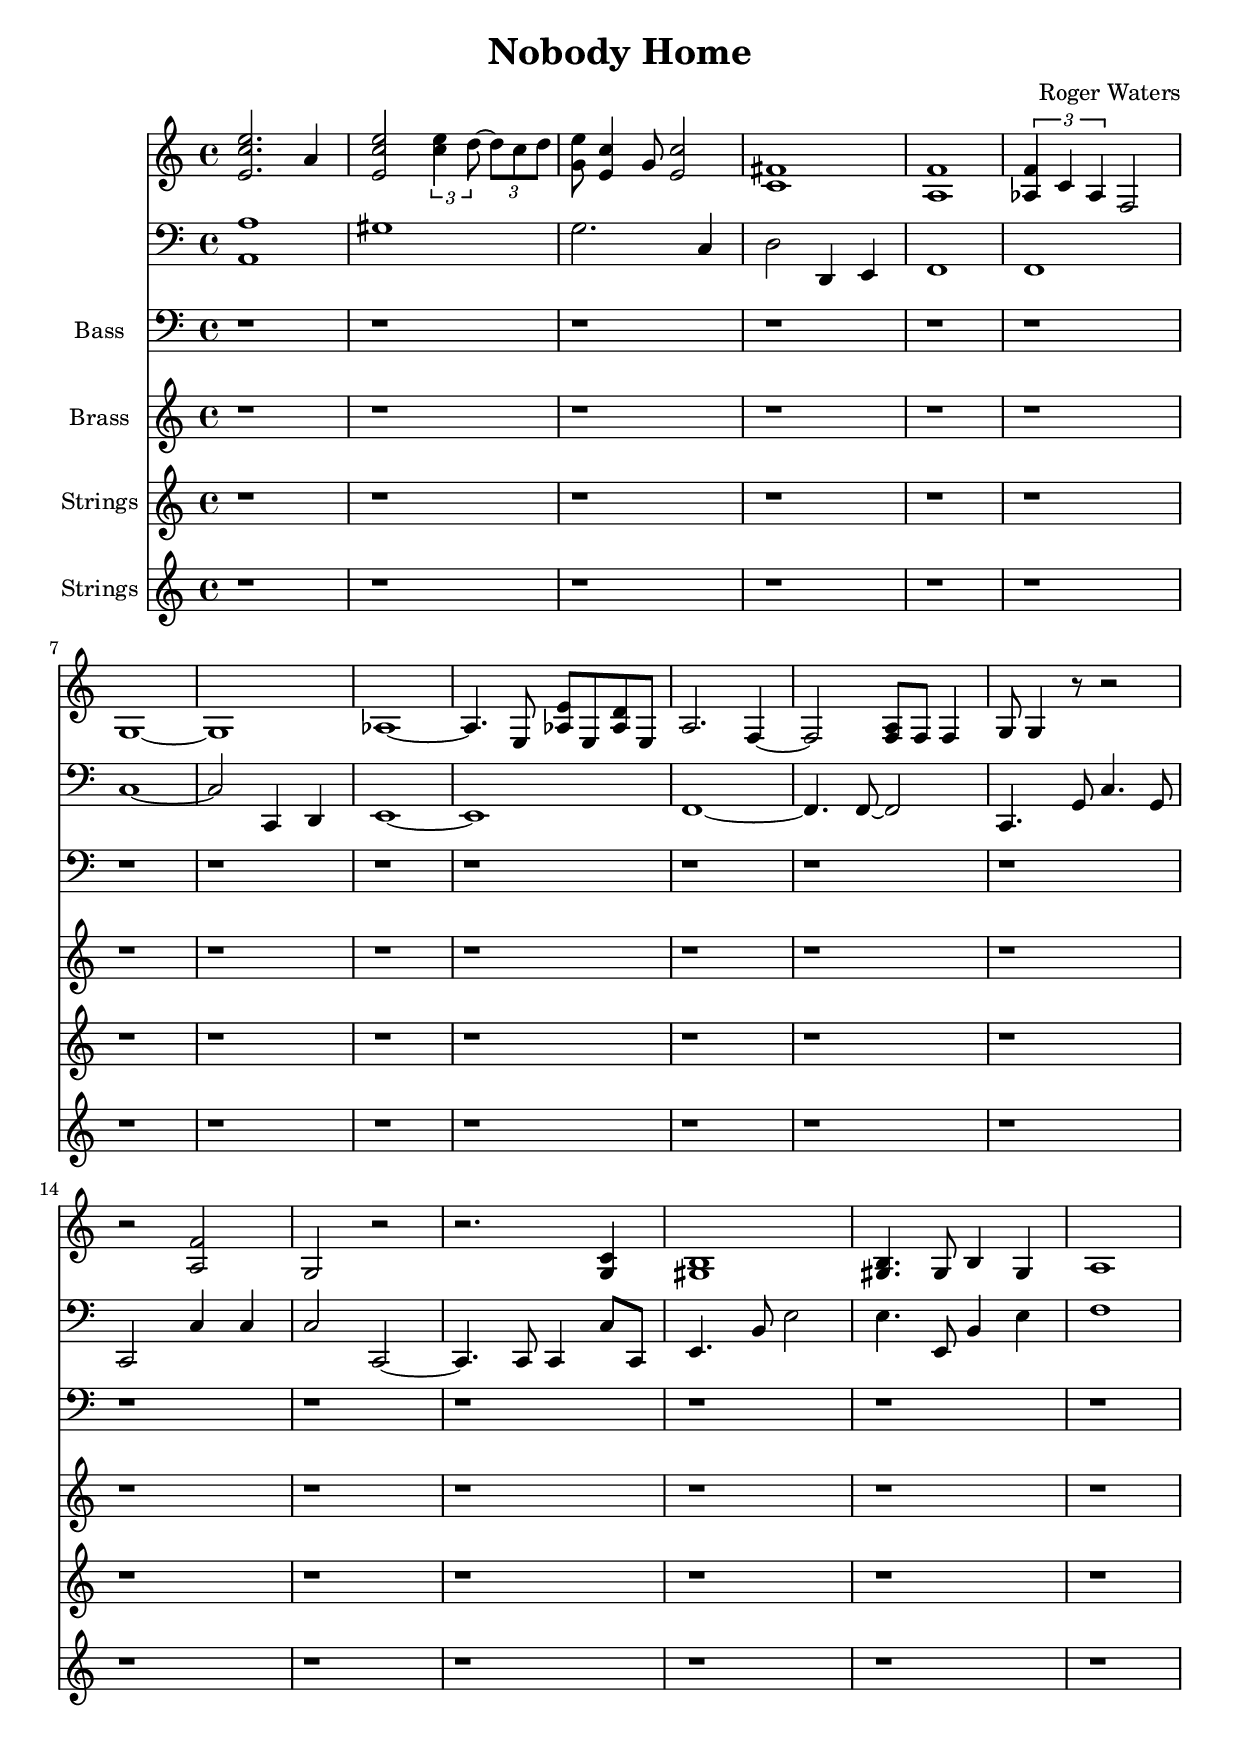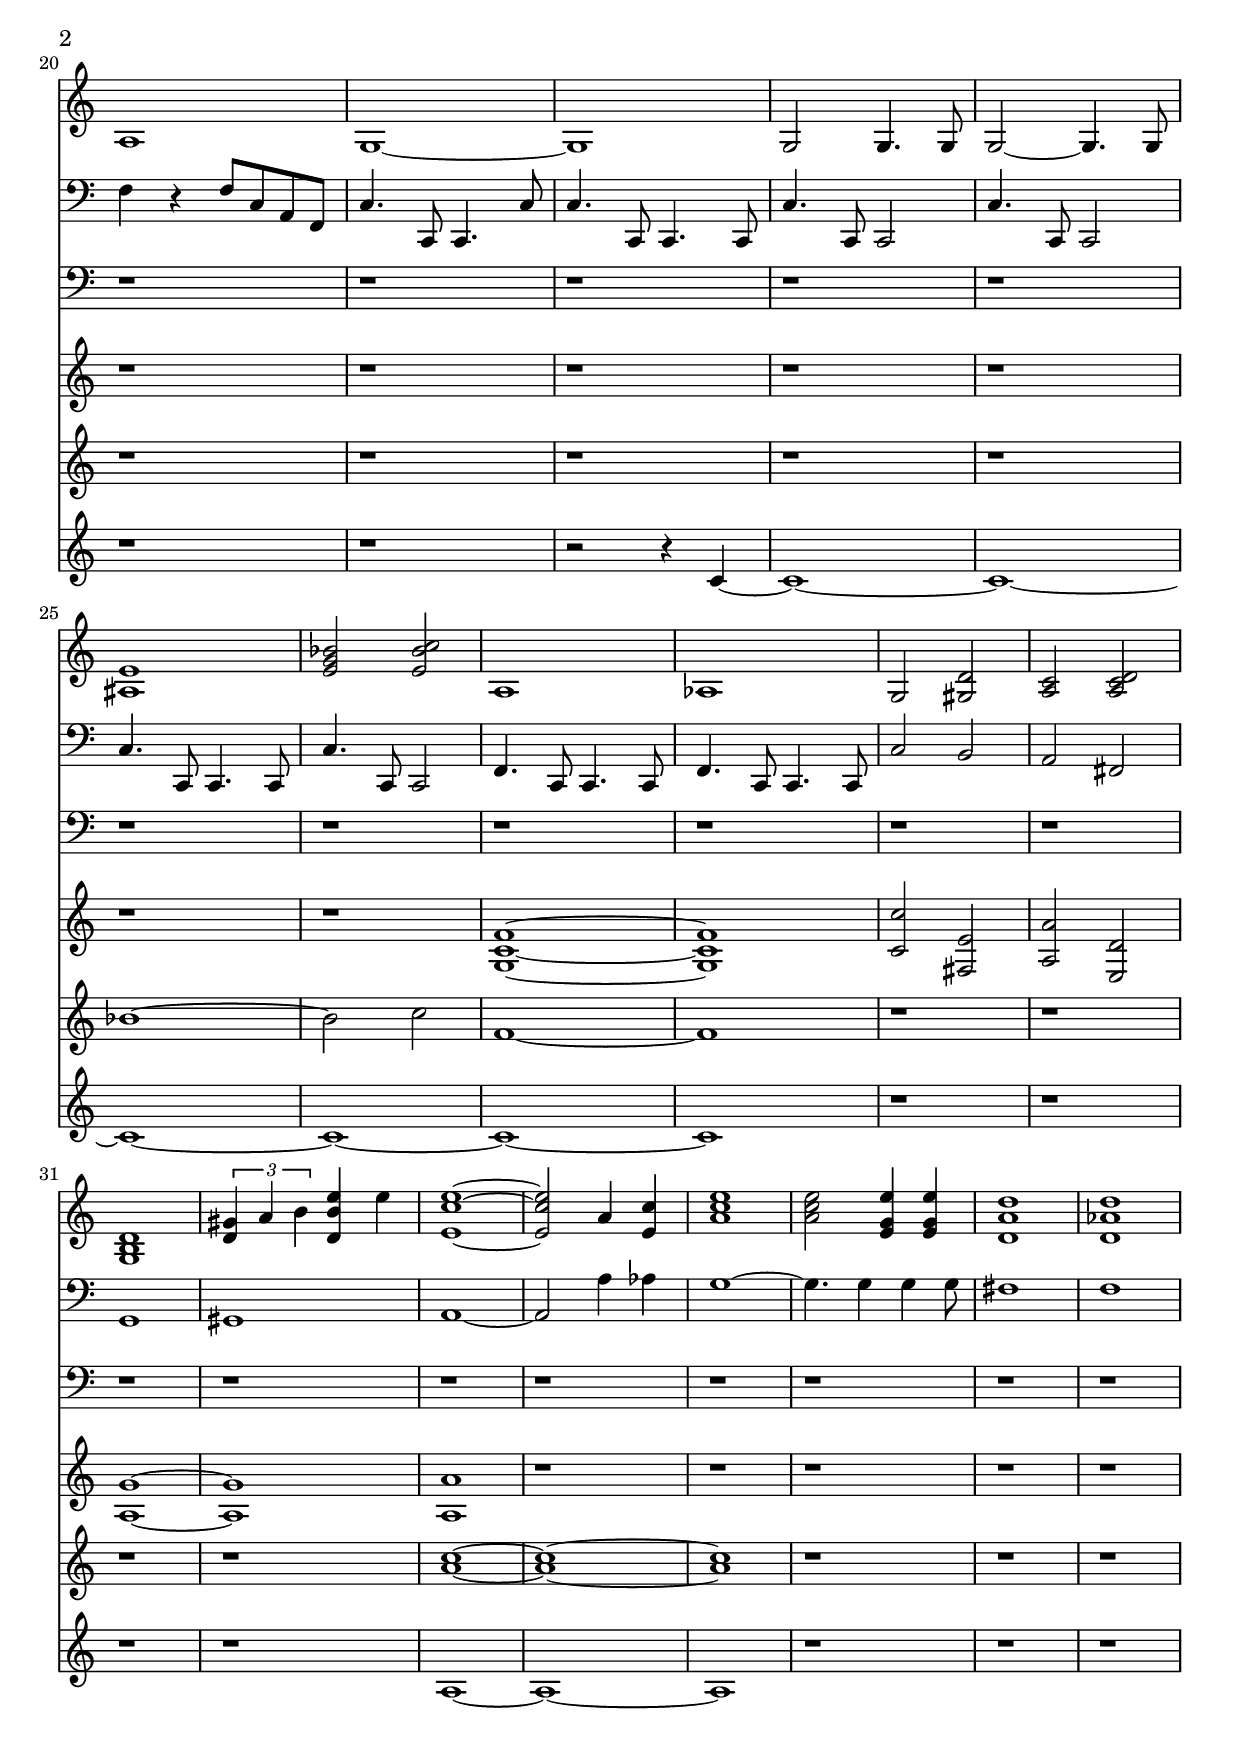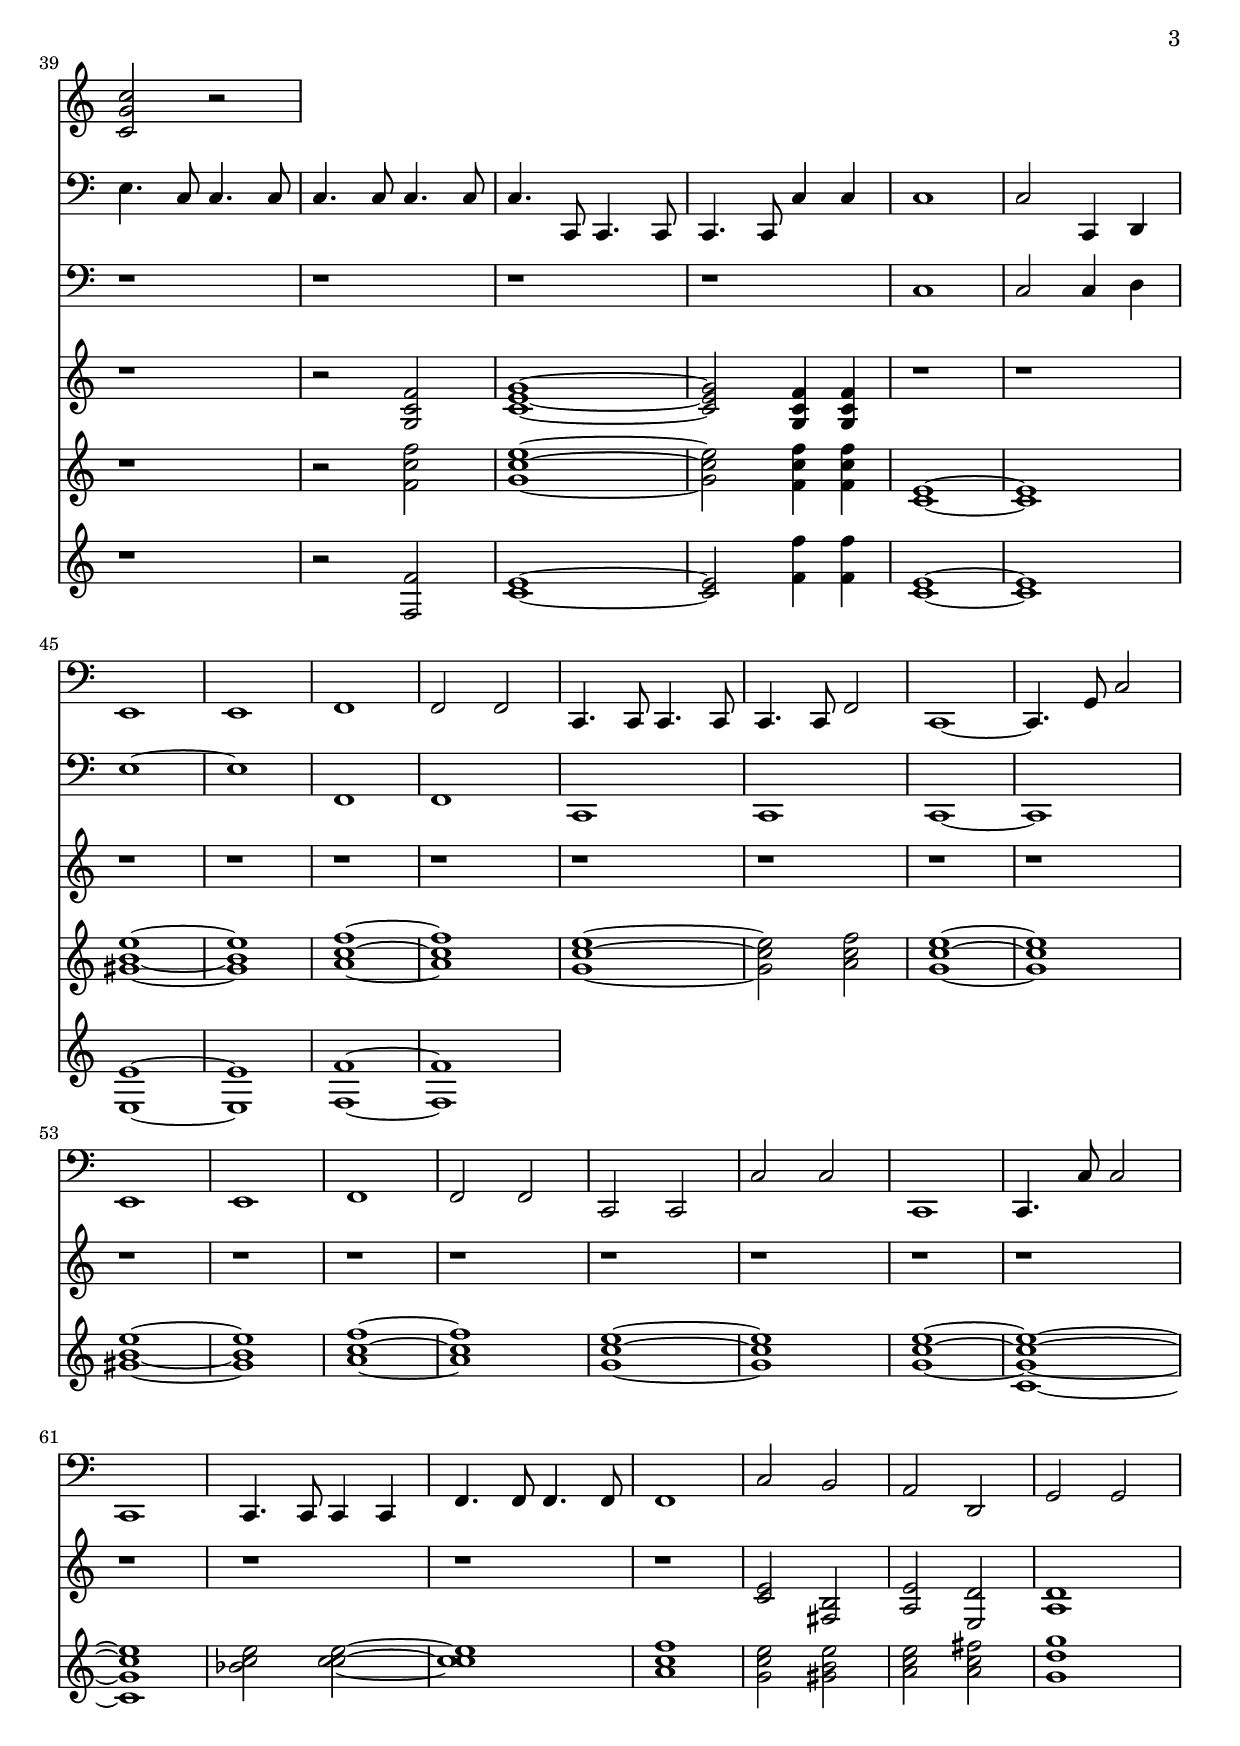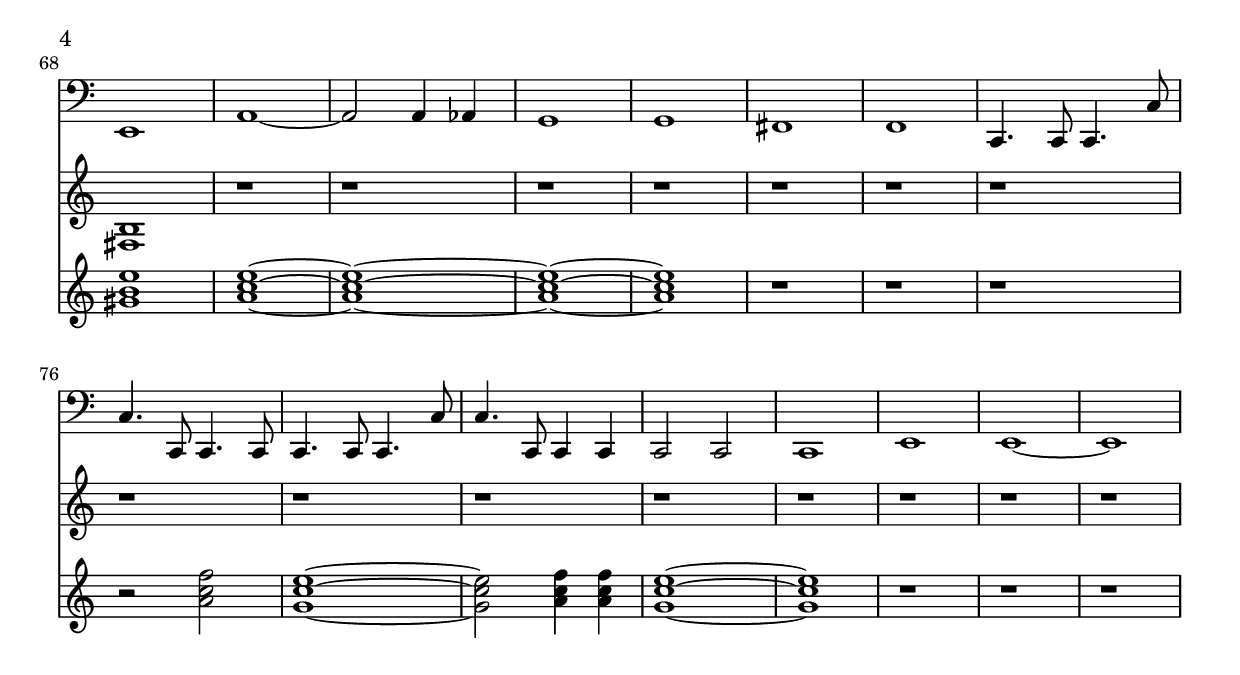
% 
% 
%
\version "2.18.2"
\include "english.ly"
\include "articulate.ly"
\header {
  title = "Nobody Home"
  subtitle = ""
  arranger = ""
  composer = "Roger Waters"
}

piano_right_hand = {
  <e' c e,>2. a,4 |
  <e' c e,>2 \tuplet 3/2 { <e c>4 d8~ } \tuplet 3/2 {d8 c d} |
  <e g,>8 <c e,>4 g8 <c e,>2 |
  <fs, c>1 |
  <f a,>1 |
  \tuplet 3/2 { <f af,>4 c4 af4 } f2 |
  g1 ~ |
  g1 |
  af1 ~ |
  af4. e8 <e' af,>8 e,8 <d' af>8 e,8 |
  a2.  f4 ~ |
  f2 <a f>8 f8 f4 |
  g8 g4 r8 r2 |
  r2 <a f'>2 |
  g2 r2 |
  r2. <g c>4 |
  <gs b>1 |
  <gs b>4. gs8 b4 gs4 |
  a1 |
  a1 |
  g1 ~ |
  g1 |
  g2 g4. g8 |
  g2 ~ g4. g8 |
  <as e'>1 |
  <e' g bf>2 <e bf' c>2 |
  a,1 |
  af 1 |
  g2 <gs d'>2 |
  <a c>2 <a c d>2 |
  <g b d>1 |
  \tuplet 3/2 { <d' gs>4 a'4 b4 } <d, b' e>4 e'4 |
  <e, c' e>1 ~ |
  <e c' e>2 a4 <e c'>4 |
  <a c e>1 |
  <a c e>2 <e g e'>4 <e g e'>4 |
  <d a' d>1 |
  <d af' d>1 |
  <c g' c>2 r2 |
}

piano_left_hand = {
  <a a,>1 |
  gs |
  g2. c,4 |
  d2 d,4 e4 |
  f1 |
  f1 | 
  c'1 ~ |
  c2 c,4 d4 |
  e1 ~ |
  e1 |
  f1 ~ |
  f4. f8 ~ f2 |
  c4. g'8 c4. g8 |
  c,2 c'4 c4 |
  c2 c,2 ~ |
  c4. c8 c4 c'8 c,8 |
  e4. b'8 e2 | 
  e4. e,8 b'4 e4 |
  f1 |
  f4 r4 f8 c8 a8 f8 | 
  c'4. c,8 c4. c'8 |
  c4. c,8 c4. c8 |
  c'4. c,8 c2 |
  c'4. c,8 c2 |
  c'4. c,8 c4. c8 |
  c'4. c,8 c2 |
  f4. c8 c4. c8 |  
  f4. c8 c4. c8 |  
  c'2 b2 |
  a2 fs2 |
  g1 | 
  gs1 |
  a1 ~ |
  a2 a'4 af4 |
  g1 ~ |
  g4. g4 g4 g8 |
  fs1 |
  f1 |
  e4. c8 c4. c8 |
  c4. c8 c4. c8 |
  c4. c,8 c4. c8 |
  c4. c8 c'4 c4 |
  c1 |
  c2 c,4 d4 |
  e1 |
  e1 |
  f1 |
  f2 f2 |
  c4. c8 c4. c8 |
  c4. c8 f2 | 
  c1  ~ |
  c4. g'8 c2 |
  e,1 |
  e1 | 
  f1 | 
  f2 f2 |
  c2 c2 |
  c'2 c2 |
  c,1  
  c4. c'8 c2 |
  c,1 |
  c4. c8 c4 c4 |
  f4. f8 f4. f8 |
  f1 |
  c'2 b2 |
  a2 d,2 |
  g2 g2 |
  e1 |
  a1 ~ |
  a2 a4 af4 | 
  g1 | 
  g1 | 
  fs1 |
  f1 |
  c4. c8 c4. c'8 |
  c4. c,8 c4. c8 |
  c4. c8 c4. c'8 |
  c4. c,8 c4 c4 |
  c2 c2 |
  c1 |
  e1 |
  e1 ~ |
  e1 |
}

bass_section = {
  r1 | r1 | r1 | r1 | r1 | r1 |
  r1 | r1 | r1 | r1 | r1 | r1 |
  r1 | r1 | r1 | r1 | r1 | r1 |
  r1 | r1 | r1 | r1 | r1 | r1 |
  r1 | r1 | r1 | r1 | r1 | r1 |
  r1 | r1 | r1 | r1 | r1 | r1 |
  r1 | r1 | r1 | r1 | r1 | r1 |
  c,1 | c2 c4 d4 | e1 ~ | e1 |
  f,1 | f1 | c1 | c1 | c1 ~ c1 |
 
}

brass_section = {
  r1 | r1 | r1 | r1 | r1 | r1 |
  r1 | r1 | r1 | r1 | r1 | r1 |
  r1 | r1 | r1 | r1 | r1 | r1 |
  r1 | r1 | r1 | r1 | r1 | r1 |
  r1 | r1 | <g c f>1 ~ |
  <g c f>1 |
  <c c'>2 <fs, e'>2 |
  <a a'>2 <e d'>2 |
  <a g'>1 ~ |
  <a g'>1 |
  <a a'>1 |
  r1 | r1 | r1 |
  r1 | r1 | r1 |
  r2 <g c f>2 |
  <c e g>1 ~ |
  <c e g>2 <g c f>4 <g c f>4 |
   r1 | r1 | r1 |
  r1 | r1 | r1 |
   r1 | r1 | r1 |
  r1 | r1 | r1 |
  r1 | r1 | r1 |
  r1 | r1 | r1 |
  r1 | r1 | r1 |
  r1 |
  <c e>2 <fs, b>2 |
  <a e'>2 <e d'>2 |
  <a d>1 |
  <fs b>1 |
  r1 | r1 | r1 |
  r1 | r1 | r1 |
  r1 | r1 | r1 |
  r1 | r1 | r1 |
  r1 | r1 | r1 |
}

string_section = {
   r1 | r1 | r1 | r1 | r1 | r1 |
  r1 | r1 | r1 | r1 | r1 | r1 |
  r1 | r1 | r1 | r1 | r1 | r1 |
  r1 | r1 | r1 | r1 | r1 | r1 |
  bf'1 ~ |
  bf2 c2 |
  f,1 ~ |
  f1 |
  r1 | r1 | r1 | r1 |
  <c' a>1 ~ |
  <c a>1 ~ |
  <c a>1 |
  r1 | r1 | r1 | r1 |
  r2 <f c f,>2 |
  <g, c e>1 ~ |
  <g c e>2 <f' c f,>4 <f c f,>4 |
  <c, e>1 ~ |
  <c e>1 |
  <gs' b e>1 ~ |
  <gs b e>1 |
  <a c f>1 ~ |
  <a c f>1 |
  <g c e>1 ~ |
  <g c e>2 <a c f>2 |
  <g c e>1 ~ |
  <g c e>1 |
  <gs b e>1 ~ |
  <gs b e> |
  <a c f>1 ~ |
  <a c f>1 |
  <g c e>1 ~ |
  <g c e>1 |
  <g c e>1 ~ |
  <c, g' c e>1 ~ |
  <c g' c e>1 |
  <bf' c e>2 <c c e>2 ~ |
  <c c e>1 |
  <a c f>1 |
  <g c e>2 <gs b e>2 |
  <a c e>2 <a c fs>2 |
  <g d' g>1 |
  <gs b e>1 |
  <a c e>1 ~ |
  <a c e>1 ~ |
  <a c e>1 ~ |
  <a c e>1 | 
  r1 | r1 | r1 |
  r2 <a c f>2 |
  <g c e>1 ~ |
  <g c e>2 <a c f>4 <a c f>4 |
  <g c e>1 ~ |
  <g c e> 1 |
  r1 | r1 | r1 
}

strings_alt = {
   r1 | r1 | r1 | r1 | r1 | r1 |
  r1 | r1 | r1 | r1 | r1 | r1 |
  r1 | r1 | r1 | r1 | r1 | r1 |
  r1 | r1 | r1 | r2 r4 c4 ~ |
  c1 ~ |
  c1 ~ |
  c1 ~ |
  c1 ~ |
  c1 ~ |
  c1  |
  r1 | r1 | r1 | r1 |
  a1 ~ |
  a1 ~ |
  a1 | 
  r1 | r1 | r1 | r1 |
  r2 <f f'>2 |
  <c' e>1 ~ |
  <c e>2 <f f'>4 <f f'>4 |
  <c e>1 ~ | 
  <c e>1 |
  <e, e'>1 ~ |
  <e e'>1 |
  <f f'>1 ~ |
  <f f'>1 |
}

\score {
<<
  \new Staff = "up" { 
    \key c \major
    \time 4/4 
       \set Staff.midiInstrument = #"bright acoustic"
     \set Staff.midiMinimumVolume = #0.2
     \set Staff.midiMaximumVolume = #0.81
    \relative c' {
       \piano_right_hand
    }
  }
   \new Staff = "bottom" { 
    \clef bass
     \set Staff.midiMinimumVolume = #0.2
     \set Staff.midiMaximumVolume = #0.62
     \relative c' {
         \piano_left_hand
     }
   }
   \new Staff {
       \clef bass
      \key c \major
      \set Staff.instrumentName = \markup {"Bass" }
      \set Staff.midiInstrument = #"electric bass (finger)"
      \set Staff.midiMinimumVolume = #0.2
      \set Staff.midiMaximumVolume = #0.62
      \new Voice \relative c' {
          \bass_section
      }
  }
   \new Staff {
      \key c \major
      \set Staff.instrumentName = \markup {"Brass" }
      \set Staff.midiInstrument = #"brass section"
      \set Staff.midiMinimumVolume = #0.2
      \set Staff.midiMaximumVolume = #0.43
      \new Voice \relative c' {
          \brass_section
      }
  }
  \new Staff {
      \key c \major
      \set Staff.instrumentName = \markup {"Strings" }
      \set Staff.midiInstrument = #"string ensemble 1"
      \set Staff.midiMinimumVolume = #0.2
      \set Staff.midiMaximumVolume = #0.56
      \new Voice \relative c' {
          \string_section
      }
     }
     
     \new Staff {
      \key c \major
      \set Staff.instrumentName = \markup {"Strings" }
      \set Staff.midiInstrument = #"string ensemble 2"
      \set Staff.midiMinimumVolume = #0.2
      \set Staff.midiMaximumVolume = #0.56
      \new Voice \relative c' {
          \strings_alt
      }
     }
>>
 \layout { }
  \midi {
    \tempo 4 = 106
  }
} 


